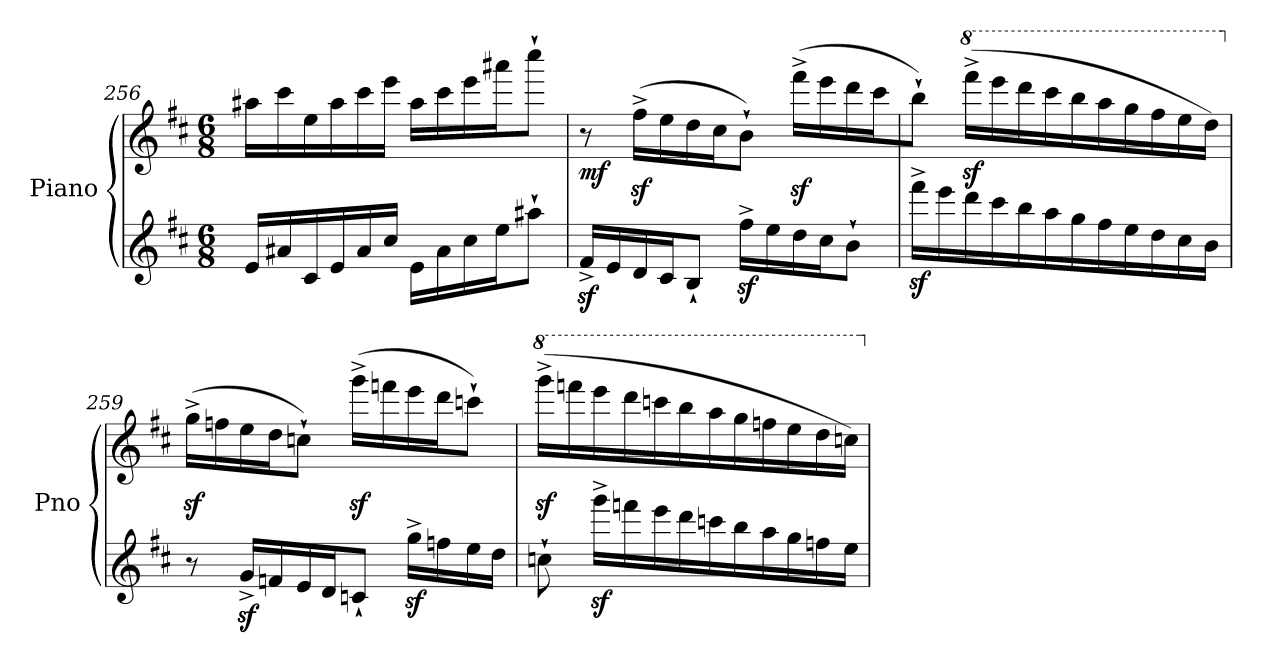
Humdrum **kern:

**kern	**kern	**dynam
*part1	*part1	*part1
*staff2	*staff1	*staff1/2
*I"Piano	*	*
*I'Pno	*	*
*clefG2	*clefG2	*
*k[f#c#]	*k[f#c#]	*
*M6/8	*M6/8	*
=256	=256	=256
16e/LL	16aa#X\LL	.
16a#X/	16ccc#\	.
16c#/	16ee\	.
16e/	16aa#\	.
16a#/	16ccc#\	.
16cc#/JJ	16eee\JJ	.
16e\LL	16aa#\LL	.
16a#\	16ccc#\	.
16cc#\	16eee\	.
16ee\J	16aaa#X\J	.
8aa#X`\J	8cccc#`\J	.
!!LO:LB:g=z
=257	=257	=257
!	!	!LO:DY:b
16f#z<^/LL	8r	mf
16e/	.	.
16d/	(16ff#z<^\LL	.
16c#/J	16ee\	.
8B`/J	16dd\	.
.	16cc#\J	.
16ff#z<^\LL	8b`\J)	.
16ee\	.	.
16dd\	(16fff#z<^\LL	.
16cc#\J	16eee\	.
8b`\J	16ddd\	.
.	16ccc#\J	.
=258	=258	=258
16fff#z<^\LL	8bb`\J)	.
16eee\	.	.
*	*8va	*
16ddd\	(16ffff#z<^\LL	.
16ccc#\	16eeee\	.
16bb\	16dddd\	.
16aa\	16cccc#\	.
16gg\	16bbb\	.
16ff#\	16aaa\	.
16ee\	16ggg\	.
16dd\	16fff#\	.
16cc#\	16eee\	.
16b\JJ	16ddd\JJ)	.
=259	=259	=259
*	*X8va	*
8r	(16ggz<^\LL	.
.	16ffn\	.
16gz<^/LL	16ee\	.
16fn/	16dd\J	.
16e/	8ccn`\J)	.
16d/J	.	.
8cn`/J	(16gggz<^\LL	.
.	16fffn\	.
16ggz<^\LL	16eee\	.
16ffn\	16ddd\J	.
16ee\	8cccn`\J)	.
16dd\JJ	.	.
!!LO:LB:g=z
=260	=260	=260
*	*8va	*
8ccn`\	(16ggggz<^\LL	.
.	16ffffn\	.
16gggz<^\LL	16eeee\	.
16fffn\	16dddd\	.
16eee\	16ccccn\	.
16ddd\	16bbb\	.
16cccn\	16aaa\	.
16bb\	16ggg\	.
16aa\	16fffn\	.
16gg\	16eee\	.
16ffn\	16ddd\	.
16ee\JJ	16cccn\JJ)	.
*	*X8va	*
=	=	=
*-	*-	*-
